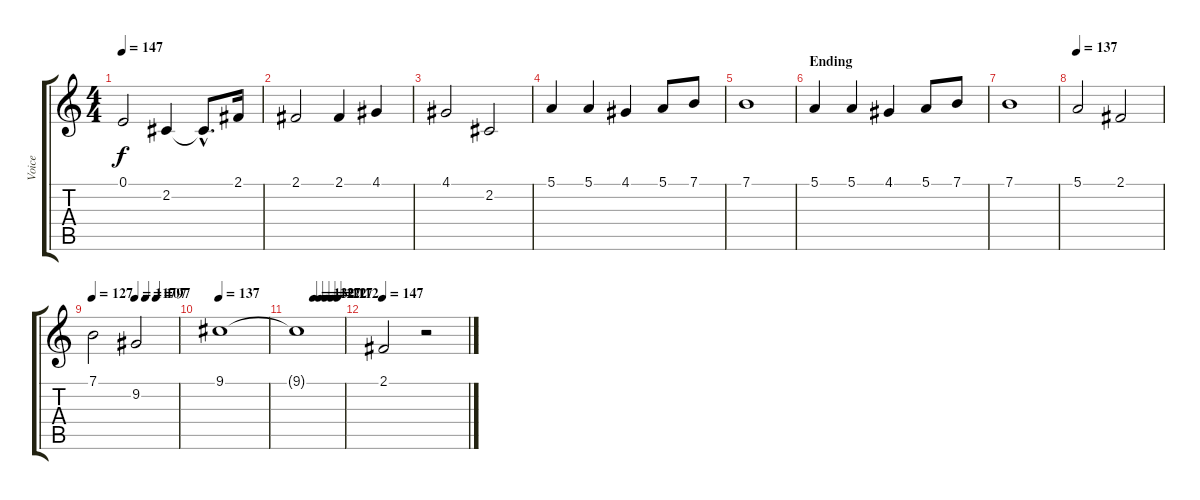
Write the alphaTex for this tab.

\track ("Voice" "Voice") {instrument lead2sawtooth}
\staff {score tabs}
\tuning (E4 B3 G3 D3 A2 E2) {hide}
\ts (4 4)
\tempo 147
\clef g2
\ks c
0.1.2{dy f} 2.2.4 2.2{hac t}.8{d} 2.1.16 |
2.1.2 2.1.4 4.1.4 |
4.1.2 2.2.2 |
5.1.4 5.1.4 4.1.4 5.1.8 7.1.8 |
7.1.1 |
\section ("" "Ending")
5.1.4 5.1.4 4.1.4 5.1.8 7.1.8 |
7.1.1 |
\tempo 137
5.1.2 2.1.2 |
\tempo 127
\tempo (117 0.5)
\tempo (107 0.625)
\tempo (97 0.75)
7.1.2 9.2.2 |
\tempo 137
9.1.1 |
\tempo (132 0.375)
\tempo (127 0.5)
\tempo (122 0.625)
\tempo (117 0.75)
\tempo (112 0.875)
9.1{t}.1 |
\tempo 147
2.1.2 r.2
